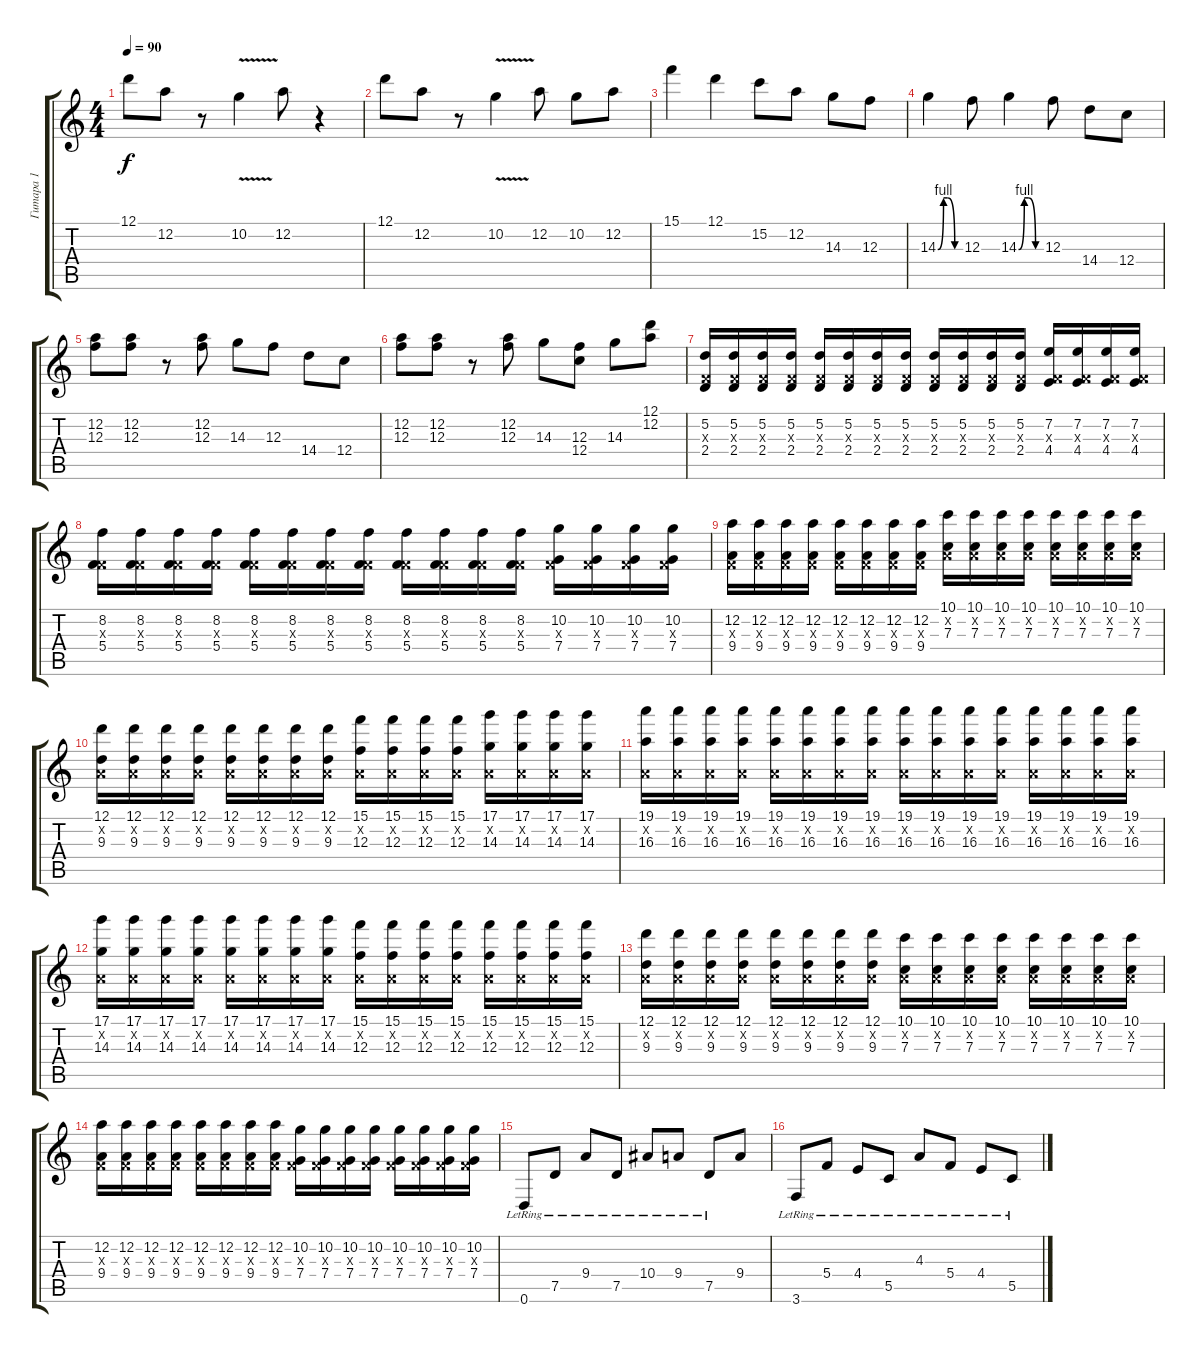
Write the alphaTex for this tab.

\track ("Гитара 1" "Гитара 1") {instrument overdrivenguitar}
\staff {score tabs}
\tuning (D4 A3 F3 C3 G2 D2) {hide}
\ts (4 4)
\tempo 90
\clef g2
\ks c
12.1.8{dy f} 12.2.8 r.8 10.2{v}.4 12.2.8 r.4 |
12.1.8 12.2.8 r.8 10.2{v}.4 12.2.8 10.2.8 12.2.8 |
15.1.4 12.1.4 15.2.8 12.2.8 14.3.8 12.3.8 |
14.3{be (custom 0 0 15 4 25 4 45 0 60 0)}.4 12.3.8 14.3{be (custom 0 0 15 4 25 4 45 0 60 0)}.4 12.3.8 14.4.8 12.4.8 |
(12.2 12.3).8 (12.2 12.3).8 r.8 (12.2 12.3).8 14.3.8 12.3.8 14.4.8 12.4.8 |
(12.2 12.3).8 (12.2 12.3).8 r.8 (12.2 12.3).8 14.3.8 (12.3 12.4).8 14.3.8 (12.1 12.2).8 |
(5.2 0.3{x} 2.4).16 (5.2 0.3{x} 2.4).16 (5.2 0.3{x} 2.4).16 (5.2 0.3{x} 2.4).16 (5.2 0.3{x} 2.4).16 (5.2 0.3{x} 2.4).16 (5.2 0.3{x} 2.4).16 (5.2 0.3{x} 2.4).16 (5.2 0.3{x} 2.4).16 (5.2 0.3{x} 2.4).16 (5.2 0.3{x} 2.4).16 (5.2 0.3{x} 2.4).16 (7.2 0.3{x} 4.4).16 (7.2 0.3{x} 4.4).16 (7.2 0.3{x} 4.4).16 (7.2 0.3{x} 4.4).16 |
(8.2 0.3{x} 5.4).16 (8.2 0.3{x} 5.4).16 (8.2 0.3{x} 5.4).16 (8.2 0.3{x} 5.4).16 (8.2 0.3{x} 5.4).16 (8.2 0.3{x} 5.4).16 (8.2 0.3{x} 5.4).16 (8.2 0.3{x} 5.4).16 (8.2 0.3{x} 5.4).16 (8.2 0.3{x} 5.4).16 (8.2 0.3{x} 5.4).16 (8.2 0.3{x} 5.4).16 (10.2 0.3{x} 7.4).16 (10.2 0.3{x} 7.4).16 (10.2 0.3{x} 7.4).16 (10.2 0.3{x} 7.4).16 |
(12.2 0.3{x} 9.4).16 (12.2 0.3{x} 9.4).16 (12.2 0.3{x} 9.4).16 (12.2 0.3{x} 9.4).16 (12.2 0.3{x} 9.4).16 (12.2 0.3{x} 9.4).16 (12.2 0.3{x} 9.4).16 (12.2 0.3{x} 9.4).16 (10.1 0.2{x} 7.3).16 (10.1 0.2{x} 7.3).16 (10.1 0.2{x} 7.3).16 (10.1 0.2{x} 7.3).16 (10.1 0.2{x} 7.3).16 (10.1 0.2{x} 7.3).16 (10.1 0.2{x} 7.3).16 (10.1 0.2{x} 7.3).16 |
(12.1 0.2{x} 9.3).16 (12.1 0.2{x} 9.3).16 (12.1 0.2{x} 9.3).16 (12.1 0.2{x} 9.3).16 (12.1 0.2{x} 9.3).16 (12.1 0.2{x} 9.3).16 (12.1 0.2{x} 9.3).16 (12.1 0.2{x} 9.3).16 (15.1 0.2{x} 12.3).16 (15.1 0.2{x} 12.3).16 (15.1 0.2{x} 12.3).16 (15.1 0.2{x} 12.3).16 (17.1 0.2{x} 14.3).16 (17.1 0.2{x} 14.3).16 (17.1 0.2{x} 14.3).16 (17.1 0.2{x} 14.3).16 |
(19.1 0.2{x} 16.3).16 (19.1 0.2{x} 16.3).16 (19.1 0.2{x} 16.3).16 (19.1 0.2{x} 16.3).16 (19.1 0.2{x} 16.3).16 (19.1 0.2{x} 16.3).16 (19.1 0.2{x} 16.3).16 (19.1 0.2{x} 16.3).16 (19.1 0.2{x} 16.3).16 (19.1 0.2{x} 16.3).16 (19.1 0.2{x} 16.3).16 (19.1 0.2{x} 16.3).16 (19.1 0.2{x} 16.3).16 (19.1 0.2{x} 16.3).16 (19.1 0.2{x} 16.3).16 (19.1 0.2{x} 16.3).16 |
(17.1 0.2{x} 14.3).16 (17.1 0.2{x} 14.3).16 (17.1 0.2{x} 14.3).16 (17.1 0.2{x} 14.3).16 (17.1 0.2{x} 14.3).16 (17.1 0.2{x} 14.3).16 (17.1 0.2{x} 14.3).16 (17.1 0.2{x} 14.3).16 (15.1 0.2{x} 12.3).16 (15.1 0.2{x} 12.3).16 (15.1 0.2{x} 12.3).16 (15.1 0.2{x} 12.3).16 (15.1 0.2{x} 12.3).16 (15.1 0.2{x} 12.3).16 (15.1 0.2{x} 12.3).16 (15.1 0.2{x} 12.3).16 |
(12.1 0.2{x} 9.3).16 (12.1 0.2{x} 9.3).16 (12.1 0.2{x} 9.3).16 (12.1 0.2{x} 9.3).16 (12.1 0.2{x} 9.3).16 (12.1 0.2{x} 9.3).16 (12.1 0.2{x} 9.3).16 (12.1 0.2{x} 9.3).16 (10.1 0.2{x} 7.3).16 (10.1 0.2{x} 7.3).16 (10.1 0.2{x} 7.3).16 (10.1 0.2{x} 7.3).16 (10.1 0.2{x} 7.3).16 (10.1 0.2{x} 7.3).16 (10.1 0.2{x} 7.3).16 (10.1 0.2{x} 7.3).16 |
(12.2 0.3{x} 9.4).16 (12.2 0.3{x} 9.4).16 (12.2 0.3{x} 9.4).16 (12.2 0.3{x} 9.4).16 (12.2 0.3{x} 9.4).16 (12.2 0.3{x} 9.4).16 (12.2 0.3{x} 9.4).16 (12.2 0.3{x} 9.4).16 (10.2 0.3{x} 7.4).16 (10.2 0.3{x} 7.4).16 (10.2 0.3{x} 7.4).16 (10.2 0.3{x} 7.4).16 (10.2 0.3{x} 7.4).16 (10.2 0.3{x} 7.4).16 (10.2 0.3{x} 7.4).16 (10.2 0.3{x} 7.4).16 |
0.6{lr}.8{instrument electricguitarclean} 7.5{lr}.8 9.4{lr}.8 7.5{lr}.8 10.4{lr}.8 9.4{lr}.8 7.5{lr}.8 9.4.8 |
3.6{lr}.8 5.4{lr}.8 4.4{lr}.8 5.5{lr}.8 4.3{lr}.8 5.4{lr}.8 4.4{lr}.8 5.5{lr}.8
